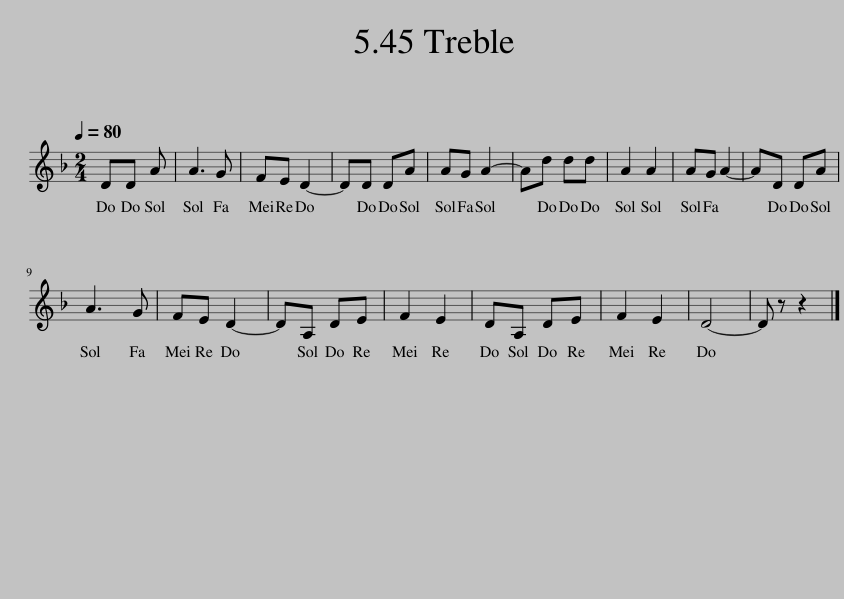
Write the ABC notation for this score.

X:1
L:1/8
Q:1/4=80
M:2/4
I:linebreak $
K:F
V:1 treble
V:1
 DD A | A3 G | FE D2- | DD DA | AG A2- | %5
 Ad dd | A2 A2 | AG A2- | AD DA |$ A3 G | %10
 FE D2- | DA, DE | F2 E2 | DA, DE | F2 E2 | %15
 D4- | D z z2 |] %17
